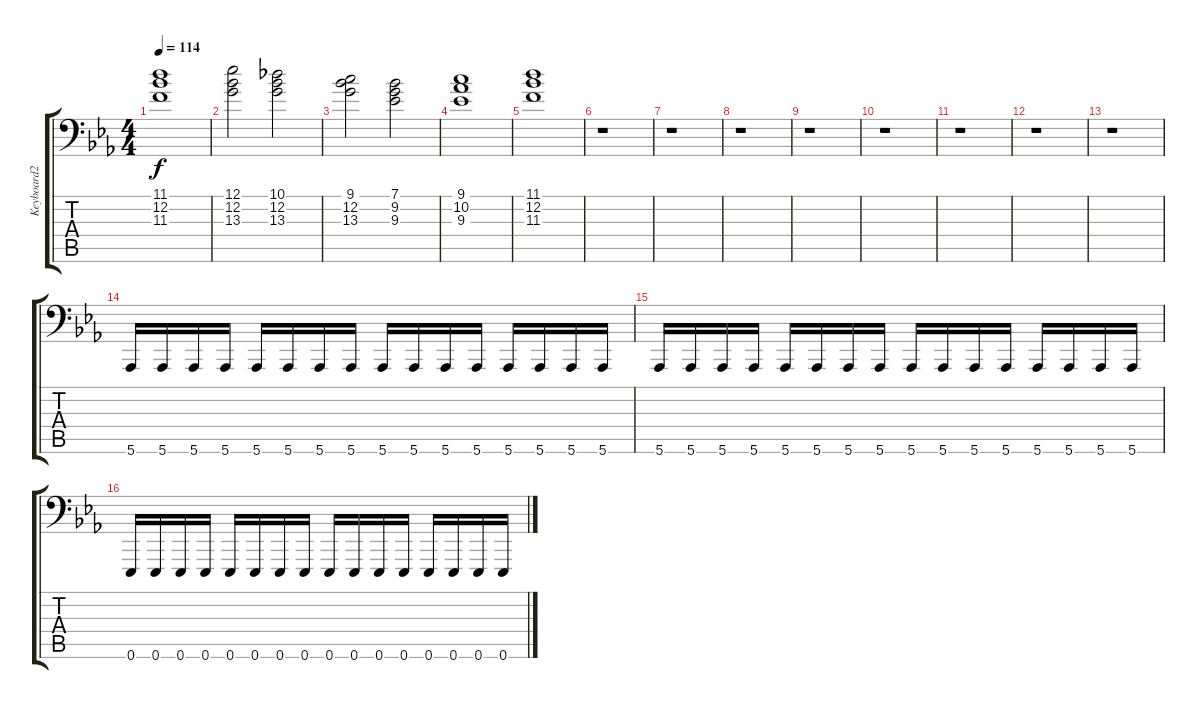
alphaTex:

\track ("Keyboard2" "Keyboard2") {instrument synthstrings1}
\staff {score tabs}
\tuning (Eb4 Bb3 Gb3 Db3 Ab2 Eb1) {hide}
\ts (4 4)
\tempo 114
\clef f4
\ks eb
(11.1 12.2 11.3).1{dy f} |
(12.1 12.2 13.3).2 (10.1 12.2 13.3).2 |
(9.1 12.2 13.3).2 (7.1 9.2 9.3).2 |
(9.1 10.2 9.3).1 |
(11.1 12.2 11.3).1 |
r.1 |
r.1 |
r.1 |
r.1 |
r.1 |
r.1 |
r.1 |
r.1 |
5.6.16{instrument synthbass1} 5.6.16 5.6.16 5.6.16 5.6.16 5.6.16 5.6.16 5.6.16 5.6.16 5.6.16 5.6.16 5.6.16 5.6.16 5.6.16 5.6.16 5.6.16 |
5.6.16 5.6.16 5.6.16 5.6.16 5.6.16 5.6.16 5.6.16 5.6.16 5.6.16 5.6.16 5.6.16 5.6.16 5.6.16 5.6.16 5.6.16 5.6.16 |
0.6.16 0.6.16 0.6.16 0.6.16 0.6.16 0.6.16 0.6.16 0.6.16 0.6.16 0.6.16 0.6.16 0.6.16 0.6.16 0.6.16 0.6.16 0.6.16
